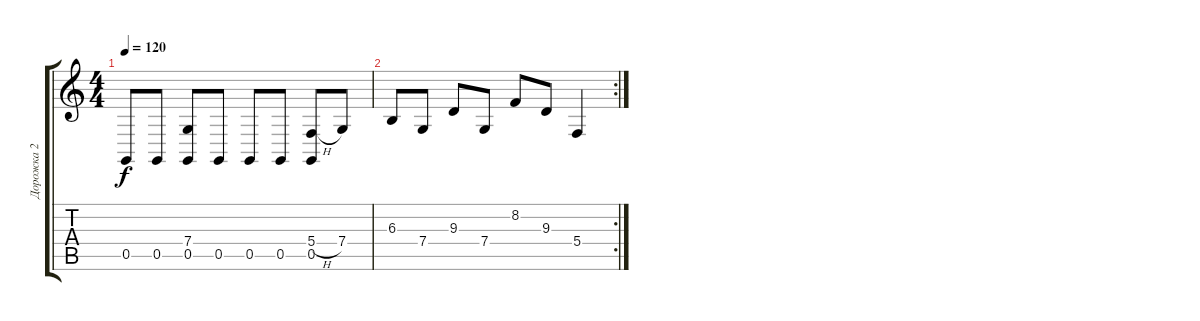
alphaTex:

\track ("Дорожка 2" "Дорожка 2") {instrument lead1square}
\staff {score tabs}
\tuning (D4 A3 F3 C3 G2 D2) {hide}
\ts (4 4)
\tempo 120
\clef g2
\ks c
0.5.8{dy f} 0.5.8 (7.4 0.5).8 0.5.8 0.5.8 0.5.8 (5.4{h} 0.5).8 7.4.8 |
\rc 2
6.3.8 7.4.8 9.3.8 7.4.8 8.2.8 9.3.8 5.4.4
